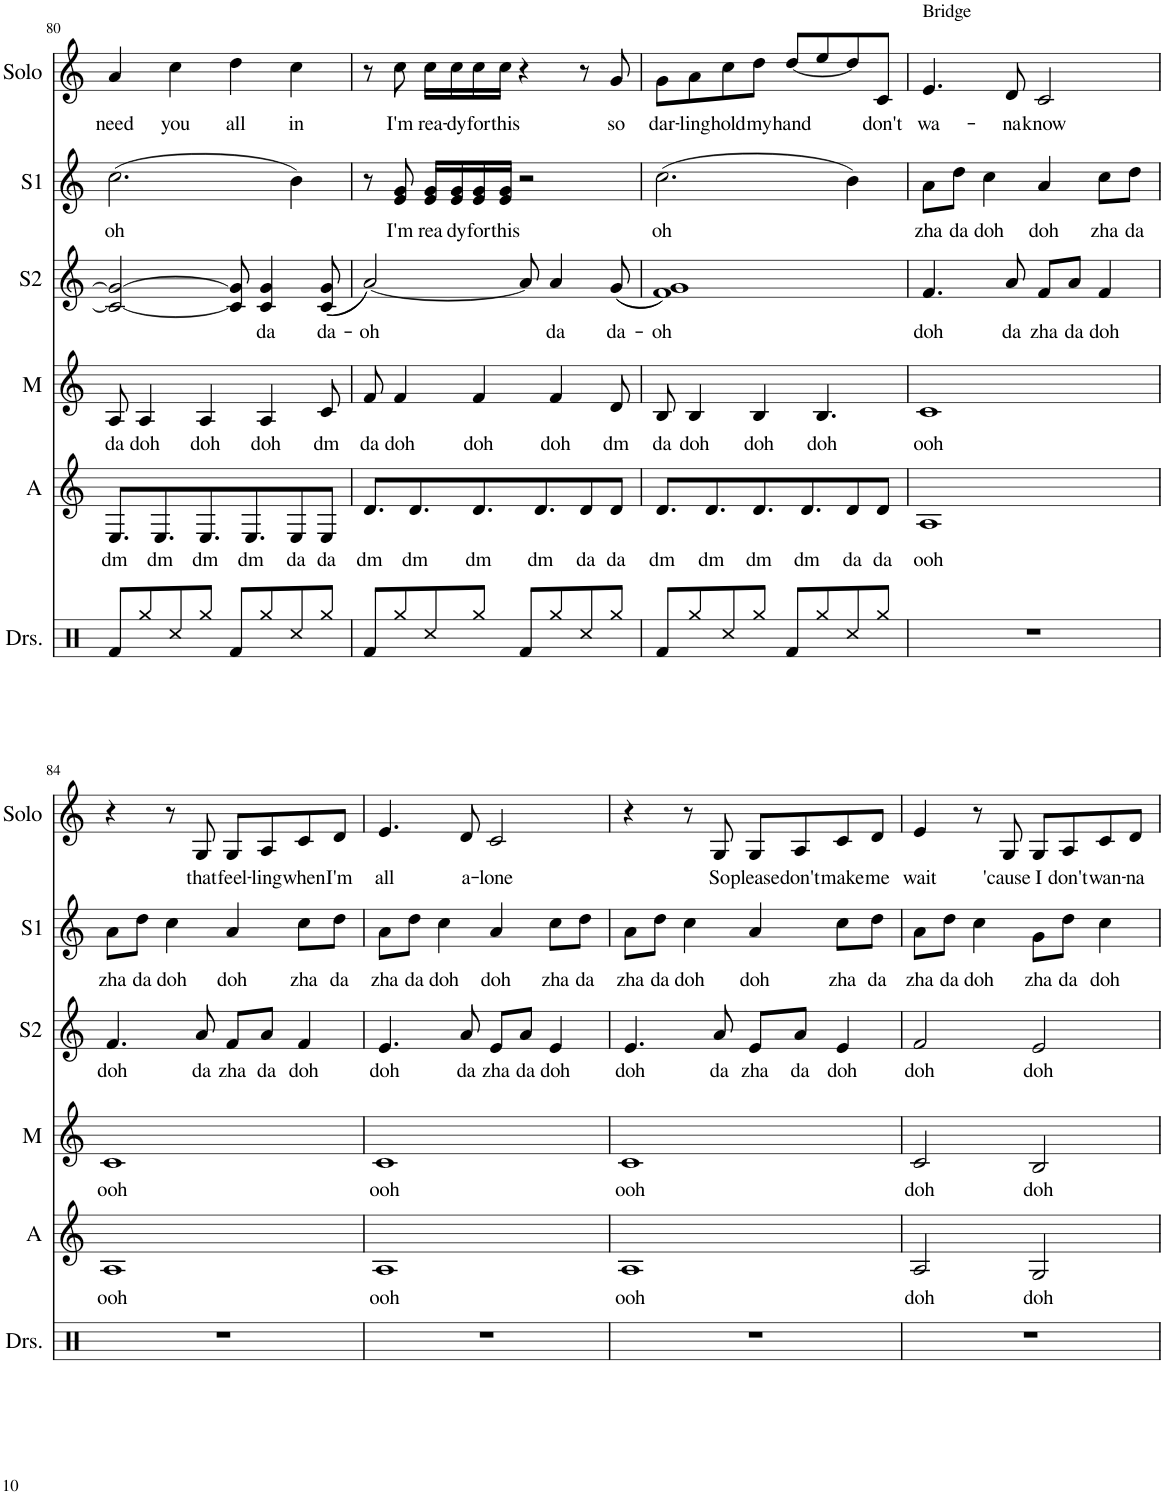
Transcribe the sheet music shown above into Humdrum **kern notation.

**kern	**kern	**text	**kern	**text	**kern	**text	**kern	**text	**kern	**text
*part6	*part5	*part5	*part4	*part4	*part3	*part3	*part2	*part2	*part1	*part1
*staff6	*staff5	*staff5	*staff4	*staff4	*staff3	*staff3	*staff2	*staff2	*staff1	*staff1
*I"Drumset	*I"Alto	*	*I"Mezzo	*	*I"Soprano 2	*	*I"Soprano 1	*	*I"Solo	*
*I'Drs.	*I'A	*	*I'M	*	*I'S2	*	*I'S1	*	*I'Solo	*
!!LO:PB:g=z
*clefX	*clefG2	*	*clefG2	*	*clefG2	*	*clefG2	*	*clefG2	*
*k[]	*k[]	*	*k[]	*	*k[]	*	*k[]	*	*k[]	*
*M4/4	*M4/4	*	*M4/4	*	*M4/4	*	*M4/4	*	*M4/4	*
=80	=80	=80	=80	=80	=80	=80	=80	=80	=80	=80
!	!	!LO:LY:b	!	!LO:LY:b	!	!	!	!LO:LY:b	!	!LO:LY:b
8Rf/L	8.E/L	dm	8A/	da	2c/_ 2g/_	.	(2.cc\	oh	4a/	need
!	!	!	!	!LO:LY:b	!	!	!	!	!	!
8Rgg/	.	.	4A/	doh	.	.	.	.	.	.
!	!	!LO:LY:b	!	!	!	!	!	!	!	!
.	8.E/	dm	.	.	.	.	.	.	.	.
!	!	!	!	!	!	!	!	!	!	!LO:LY:b
8Rcc/	.	.	.	.	.	.	.	.	4cc\	you
!	!	!LO:LY:b	!	!LO:LY:b	!	!	!	!	!	!
8Rgg/J	8.E/	dm	4A/	doh	.	.	.	.	.	.
!	!	!	!	!	!	!	!	!	!	!LO:LY:b
8Rf/L	.	.	.	.	8c/] 8g/]	.	.	.	4dd\	all
!	!	!LO:LY:b	!	!	!	!	!	!	!	!
.	8.E/	dm	.	.	.	.	.	.	.	.
!	!	!	!	!LO:LY:b	!	!LO:LY:b	!	!	!	!
8Rgg/	.	.	4A/	doh	4c/ 4g/	da	.	.	.	.
!	!	!LO:LY:b	!	!	!	!	!	!	!	!LO:LY:b
8Rcc/	8E/	da	.	.	.	.	4b\)	.	4cc\	in
!	!	!LO:LY:b	!	!LO:LY:b	!	!LO:LY:b	!	!	!	!
8Rgg/J	8E/J	da	8c/	dm	((8c/ 8g/	da-	.	.	.	.
=81	=81	=81	=81	=81	=81	=81	=81	=81	=81	=81
!	!	!LO:LY:b	!	!LO:LY:b	!	!LO:LY:b	!	!	!	!
8Rf/L	8.d/L	dm	8f/	da	[2a/))	-oh	8r	.	8r	.
!	!	!	!	!LO:LY:b	!	!	!	!LO:LY:b	!	!LO:LY:b
8Rgg/	.	.	4f/	doh	.	.	8e/ 8g/	I'm	8cc\	I'm
!	!	!LO:LY:b	!	!	!	!	!	!	!	!
.	8.d/	dm	.	.	.	.	.	.	.	.
!	!	!	!	!	!	!	!	!LO:LY:b	!	!LO:LY:b
8Rcc/	.	.	.	.	.	.	16e/ 16g/LL	rea	16cc\LL	rea-
!	!	!	!	!	!	!	!	!LO:LY:b	!	!LO:LY:b
.	.	.	.	.	.	.	16e/ 16g/	dy	16cc\	-dy
!	!	!LO:LY:b	!	!LO:LY:b	!	!	!	!LO:LY:b	!	!LO:LY:b
8Rgg/J	8.d/	dm	4f/	doh	.	.	16e/ 16g/	for	16cc\	for
!	!	!	!	!	!	!	!	!LO:LY:b	!	!LO:LY:b
.	.	.	.	.	.	.	16e/ 16g/JJ	this	16cc\JJ	this
8Rf/L	.	.	.	.	8a/]	.	2r	.	4r	.
!	!	!LO:LY:b	!	!	!	!	!	!	!	!
.	8.d/	dm	.	.	.	.	.	.	.	.
!	!	!	!	!LO:LY:b	!	!LO:LY:b	!	!	!	!
8Rgg/	.	.	4f/	doh	4a/	da	.	.	.	.
!	!	!LO:LY:b	!	!	!	!	!	!	!	!
8Rcc/	8d/	da	.	.	.	.	.	.	8r	.
!	!	!LO:LY:b	!	!LO:LY:b	!	!LO:LY:b	!	!	!	!LO:LY:b
8Rgg/J	8d/J	da	8d/	dm	((8g/	da-	.	.	8g/	so
=82	=82	=82	=82	=82	=82	=82	=82	=82	=82	=82
!	!	!LO:LY:b	!	!LO:LY:b	!	!LO:LY:b	!	!LO:LY:b	!	!LO:LY:b
8Rf/L	8.d/L	dm	8B/	da	1f 1g))	-oh	(2.cc\	oh	8g\L	dar-
!	!	!	!	!LO:LY:b	!	!	!	!	!	!LO:LY:b
8Rgg/	.	.	4B/	doh	.	.	.	.	8a\	-ling
!	!	!LO:LY:b	!	!	!	!	!	!	!	!
.	8.d/	dm	.	.	.	.	.	.	.	.
!	!	!	!	!	!	!	!	!	!	!LO:LY:b
8Rcc/	.	.	.	.	.	.	.	.	8cc\	hold
!	!	!LO:LY:b	!	!LO:LY:b	!	!	!	!	!	!LO:LY:b
8Rgg/J	8.d/	dm	4B/	doh	.	.	.	.	8dd\J	my
!	!	!	!	!	!	!	!	!	!	!LO:LY:b
8Rf/L	.	.	.	.	.	.	.	.	[8dd/L	hand
!	!	!LO:LY:b	!	!	!	!	!	!	!	!
.	8.d/	dm	.	.	.	.	.	.	.	.
!	!	!	!	!LO:LY:b	!	!	!	!	!	!
8Rgg/	.	.	4.B/	doh	.	.	.	.	8ee/	.
!	!	!LO:LY:b	!	!	!	!	!	!	!	!
8Rcc/	8d/	da	.	.	.	.	4b\)	.	8dd/]	.
!	!	!LO:LY:b	!	!	!	!	!	!	!	!LO:LY:b
8Rgg/J	8d/J	da	.	.	.	.	.	.	8c/J	don't
=83	=83	=83	=83	=83	=83	=83	=83	=83	=83	=83
!	!	!	!	!	!	!	!	!	!LO:TX:a:t=Bridge	!
!	!	!LO:LY:b	!	!LO:LY:b	!	!LO:LY:b	!	!LO:LY:b	!	!LO:LY:b
1r	1A	ooh	1c	ooh	4.f/	doh	8a\L	zha	4.e/	wa-
!	!	!	!	!	!	!	!	!LO:LY:b	!	!
.	.	.	.	.	.	.	8dd\J	da	.	.
!	!	!	!	!	!	!	!	!LO:LY:b	!	!
.	.	.	.	.	.	.	4cc\	doh	.	.
!	!	!	!	!	!	!LO:LY:b	!	!	!	!LO:LY:b
.	.	.	.	.	8a/	da	.	.	8d/	-na
!	!	!	!	!	!	!LO:LY:b	!	!LO:LY:b	!	!LO:LY:b
.	.	.	.	.	8f/L	zha	4a/	doh	2c/	know
!	!	!	!	!	!	!LO:LY:b	!	!	!	!
.	.	.	.	.	8a/J	da	.	.	.	.
!	!	!	!	!	!	!LO:LY:b	!	!LO:LY:b	!	!
.	.	.	.	.	4f/	doh	8cc\L	zha	.	.
!	!	!	!	!	!	!	!	!LO:LY:b	!	!
.	.	.	.	.	.	.	8dd\J	da	.	.
!!LO:LB:g=z
=84	=84	=84	=84	=84	=84	=84	=84	=84	=84	=84
!	!	!LO:LY:b	!	!LO:LY:b	!	!LO:LY:b	!	!LO:LY:b	!	!
1r	1A	ooh	1c	ooh	4.f/	doh	8a\L	zha	4r	.
!	!	!	!	!	!	!	!	!LO:LY:b	!	!
.	.	.	.	.	.	.	8dd\J	da	.	.
!	!	!	!	!	!	!	!	!LO:LY:b	!	!
.	.	.	.	.	.	.	4cc\	doh	8r	.
!	!	!	!	!	!	!LO:LY:b	!	!	!	!LO:LY:b
.	.	.	.	.	8a/	da	.	.	8G/	that
!	!	!	!	!	!	!LO:LY:b	!	!LO:LY:b	!	!LO:LY:b
.	.	.	.	.	8f/L	zha	4a/	doh	8G/L	feel-
!	!	!	!	!	!	!LO:LY:b	!	!	!	!LO:LY:b
.	.	.	.	.	8a/J	da	.	.	8A/	-ling
!	!	!	!	!	!	!LO:LY:b	!	!LO:LY:b	!	!LO:LY:b
.	.	.	.	.	4f/	doh	8cc\L	zha	8c/	when
!	!	!	!	!	!	!	!	!LO:LY:b	!	!LO:LY:b
.	.	.	.	.	.	.	8dd\J	da	8d/J	I'm
=85	=85	=85	=85	=85	=85	=85	=85	=85	=85	=85
!	!	!LO:LY:b	!	!LO:LY:b	!	!LO:LY:b	!	!LO:LY:b	!	!LO:LY:b
1r	1A	ooh	1c	ooh	4.e/	doh	8a\L	zha	4.e/	all
!	!	!	!	!	!	!	!	!LO:LY:b	!	!
.	.	.	.	.	.	.	8dd\J	da	.	.
!	!	!	!	!	!	!	!	!LO:LY:b	!	!
.	.	.	.	.	.	.	4cc\	doh	.	.
!	!	!	!	!	!	!LO:LY:b	!	!	!	!LO:LY:b
.	.	.	.	.	8a/	da	.	.	8d/	a-
!	!	!	!	!	!	!LO:LY:b	!	!LO:LY:b	!	!LO:LY:b
.	.	.	.	.	8e/L	zha	4a/	doh	2c/	-lone
!	!	!	!	!	!	!LO:LY:b	!	!	!	!
.	.	.	.	.	8a/J	da	.	.	.	.
!	!	!	!	!	!	!LO:LY:b	!	!LO:LY:b	!	!
.	.	.	.	.	4e/	doh	8cc\L	zha	.	.
!	!	!	!	!	!	!	!	!LO:LY:b	!	!
.	.	.	.	.	.	.	8dd\J	da	.	.
=86	=86	=86	=86	=86	=86	=86	=86	=86	=86	=86
!	!	!LO:LY:b	!	!LO:LY:b	!	!LO:LY:b	!	!LO:LY:b	!	!
1r	1A	ooh	1c	ooh	4.e/	doh	8a\L	zha	4r	.
!	!	!	!	!	!	!	!	!LO:LY:b	!	!
.	.	.	.	.	.	.	8dd\J	da	.	.
!	!	!	!	!	!	!	!	!LO:LY:b	!	!
.	.	.	.	.	.	.	4cc\	doh	8r	.
!	!	!	!	!	!	!LO:LY:b	!	!	!	!LO:LY:b
.	.	.	.	.	8a/	da	.	.	8G/	So
!	!	!	!	!	!	!LO:LY:b	!	!LO:LY:b	!	!LO:LY:b
.	.	.	.	.	8e/L	zha	4a/	doh	8G/L	please
!	!	!	!	!	!	!LO:LY:b	!	!	!	!LO:LY:b
.	.	.	.	.	8a/J	da	.	.	8A/	don't
!	!	!	!	!	!	!LO:LY:b	!	!LO:LY:b	!	!LO:LY:b
.	.	.	.	.	4e/	doh	8cc\L	zha	8c/	make
!	!	!	!	!	!	!	!	!LO:LY:b	!	!LO:LY:b
.	.	.	.	.	.	.	8dd\J	da	8d/J	me
=87	=87	=87	=87	=87	=87	=87	=87	=87	=87	=87
!	!	!LO:LY:b	!	!LO:LY:b	!	!LO:LY:b	!	!LO:LY:b	!	!LO:LY:b
1r	2A/	doh	2c/	doh	2f/	doh	8a\L	zha	4e/	wait
!	!	!	!	!	!	!	!	!LO:LY:b	!	!
.	.	.	.	.	.	.	8dd\J	da	.	.
!	!	!	!	!	!	!	!	!LO:LY:b	!	!
.	.	.	.	.	.	.	4cc\	doh	8r	.
!	!	!	!	!	!	!	!	!	!	!LO:LY:b
.	.	.	.	.	.	.	.	.	8G/	'cause
!	!	!LO:LY:b	!	!LO:LY:b	!	!LO:LY:b	!	!LO:LY:b	!	!LO:LY:b
.	2G/	doh	2B/	doh	2e/	doh	8g\L	zha	8G/L	I
!	!	!	!	!	!	!	!	!LO:LY:b	!	!LO:LY:b
.	.	.	.	.	.	.	8dd\J	da	8A/	don't
!	!	!	!	!	!	!	!	!LO:LY:b	!	!LO:LY:b
.	.	.	.	.	.	.	4cc\	doh	8c/	wan-
!	!	!	!	!	!	!	!	!	!	!LO:LY:b
.	.	.	.	.	.	.	.	.	8d/J	-na
=	=	=	=	=	=	=	=	=	=	=
*-	*-	*-	*-	*-	*-	*-	*-	*-	*-	*-
